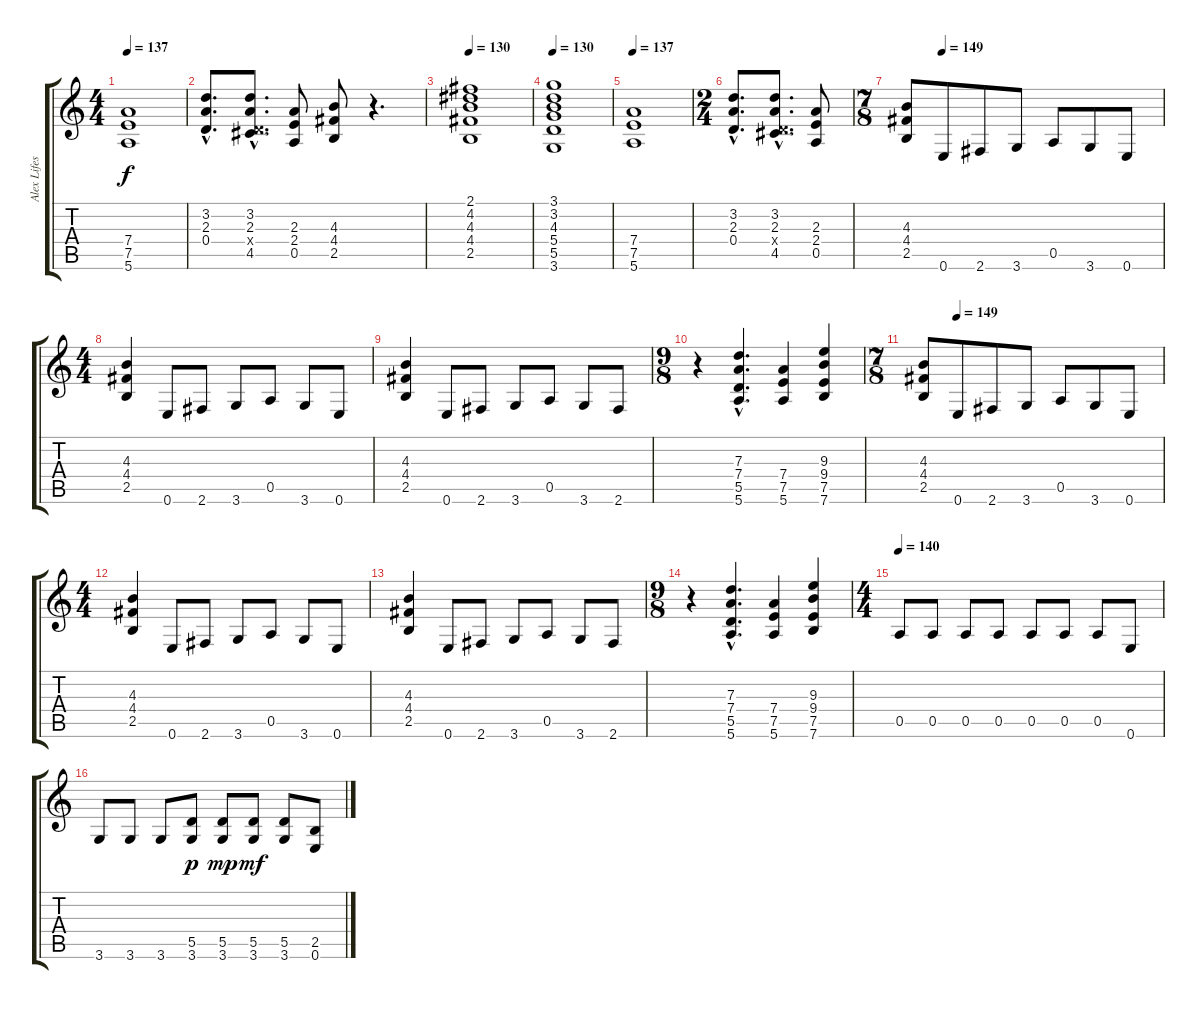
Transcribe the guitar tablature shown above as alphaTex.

\track ("Alex Lifeson, Guitarra" "Alex Lifes") {instrument distortionguitar}
\staff {score tabs}
\tuning (E4 B3 G3 D3 A2 E2) {hide}
\ts (4 4)
\tempo 137
\clef g2
\ks c
(7.4 7.5 5.6).1{dy f volume 10} |
(3.2{hac} 2.3{hac} 0.4{hac}).8{d volume 13} (3.2{hac} 2.3{hac} 0.4{hac x} 4.5{hac}).8{d} (2.3 2.4 0.5).8 (4.3 4.4 2.5).8 r.4{d} |
\tempo 130
(2.1 4.2 4.3 4.4 2.5).1{volume 9} |
\tempo 130
(3.1 3.2 4.3 5.4 5.5 3.6).1{volume 9} |
\tempo 137
(7.4 7.5 5.6).1{volume 10} |
\ts (2 4)
(3.2{hac} 2.3{hac} 0.4{hac}).8{d volume 13} (3.2{hac} 2.3{hac} 0.4{hac x} 4.5{hac}).8{d} (2.3 2.4 0.5).8 |
\ts (7 8)
\tempo (149 0.14285714285714285)
(4.3 4.4 2.5).8 0.6.8 2.6.8 3.6.8 0.5.8 3.6.8 0.6.8 |
\ts (4 4)
(4.3 4.4 2.5).4 0.6.8 2.6.8 3.6.8 0.5.8 3.6.8 0.6.8 |
(4.3 4.4 2.5).4 0.6.8 2.6.8 3.6.8 0.5.8 3.6.8 2.6.8 |
\ts (9 8)
r.4 (7.3{hac} 7.4{hac} 5.5{hac} 5.6{hac}).4{d} (7.4 7.5 5.6).4 (9.3 9.4 7.5 7.6).4 |
\ts (7 8)
\tempo (149 0.14285714285714285)
(4.3 4.4 2.5).8 0.6.8 2.6.8 3.6.8 0.5.8 3.6.8 0.6.8 |
\ts (4 4)
(4.3 4.4 2.5).4 0.6.8 2.6.8 3.6.8 0.5.8 3.6.8 0.6.8 |
(4.3 4.4 2.5).4 0.6.8 2.6.8 3.6.8 0.5.8 3.6.8 2.6.8 |
\ts (9 8)
r.4 (7.3{hac} 7.4{hac} 5.5{hac} 5.6{hac}).4{d} (7.4 7.5 5.6).4 (9.3 9.4 7.5 7.6).4 |
\ts (4 4)
\tempo 140
0.5.8{volume 9} 0.5.8 0.5.8 0.5.8 0.5.8 0.5.8 0.5.8 0.6.8 |
3.6.8 3.6.8 3.6.8 (5.5 3.6).8{dy p} (5.5 3.6).8{dy mp} (5.5 3.6).8{dy mf} (5.5 3.6).8 (2.5 0.6).8
